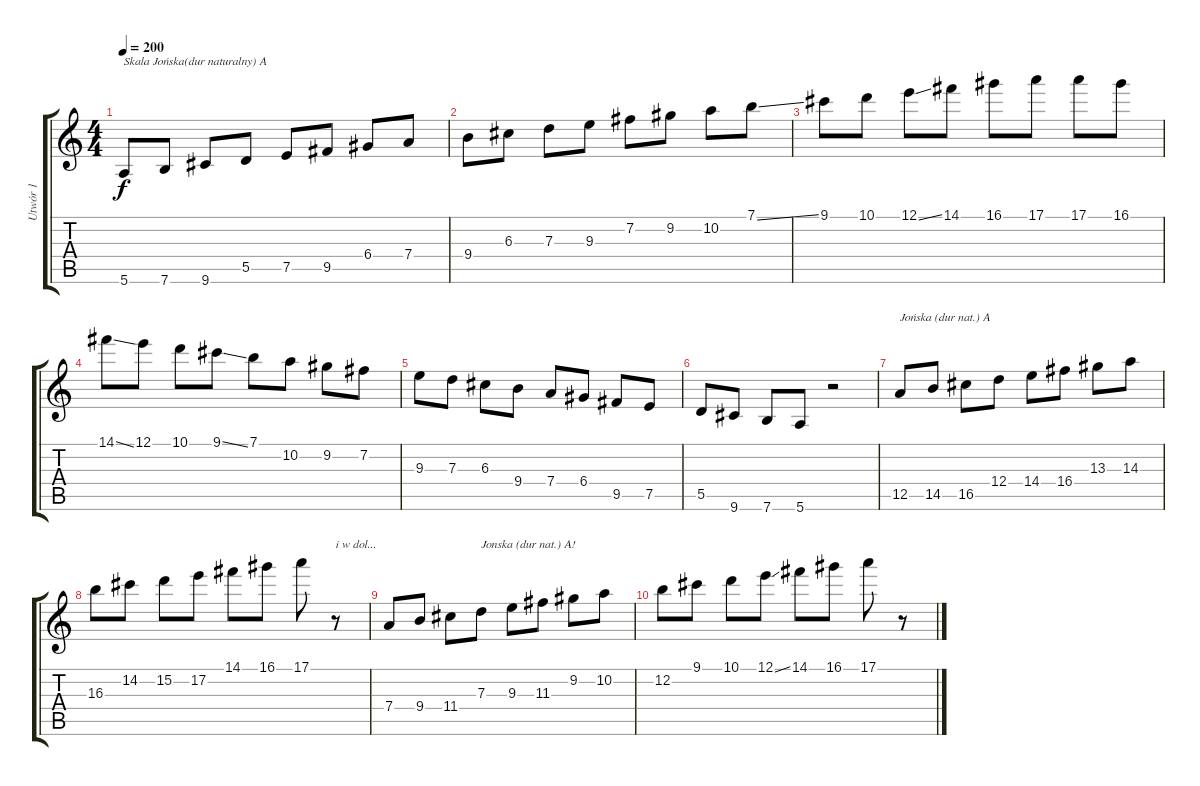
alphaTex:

\track ("Utwór 1" "Utwór 1") {instrument acousticguitarnylon}
\staff {score tabs}
\tuning (E4 B3 G3 D3 A2 E2) {hide}
\ts (4 4)
\tempo 200
\clef g2
\ks c
5.6.8{txt "Skala Jońska(dur naturalny) A" dy f instrument acousticguitarnylon} 7.6.8 9.6.8 5.5.8 7.5.8 9.5.8 6.4.8 7.4.8 |
9.4.8 6.3.8 7.3.8 9.3.8 7.2.8 9.2.8 10.2.8 7.1{ss}.8 |
9.1.8 10.1.8 12.1{ss}.8 14.1.8 16.1.8 17.1.8 17.1.8 16.1.8 |
14.1{ss}.8 12.1.8 10.1.8 9.1{ss}.8 7.1.8 10.2.8 9.2.8 7.2.8 |
9.3.8 7.3.8 6.3.8 9.4.8 7.4.8 6.4.8 9.5.8 7.5.8 |
5.5.8 9.6.8 7.6.8 5.6.8 r.2 |
12.5.8{txt "Jońska (dur nat.) A"} 14.5.8 16.5.8 12.4.8 14.4.8 16.4.8 13.3.8 14.3.8 |
16.3.8 14.2.8 15.2.8 17.2.8 14.1.8 16.1.8 17.1.8 r.8{txt "i w dol..."} |
7.4.8 9.4.8 11.4.8 7.3.8{txt "Jonska (dur nat.) A!"} 9.3.8 11.3.8 9.2.8 10.2.8 |
12.2.8 9.1.8 10.1.8 12.1{ss}.8 14.1.8 16.1.8 17.1.8 r.8
